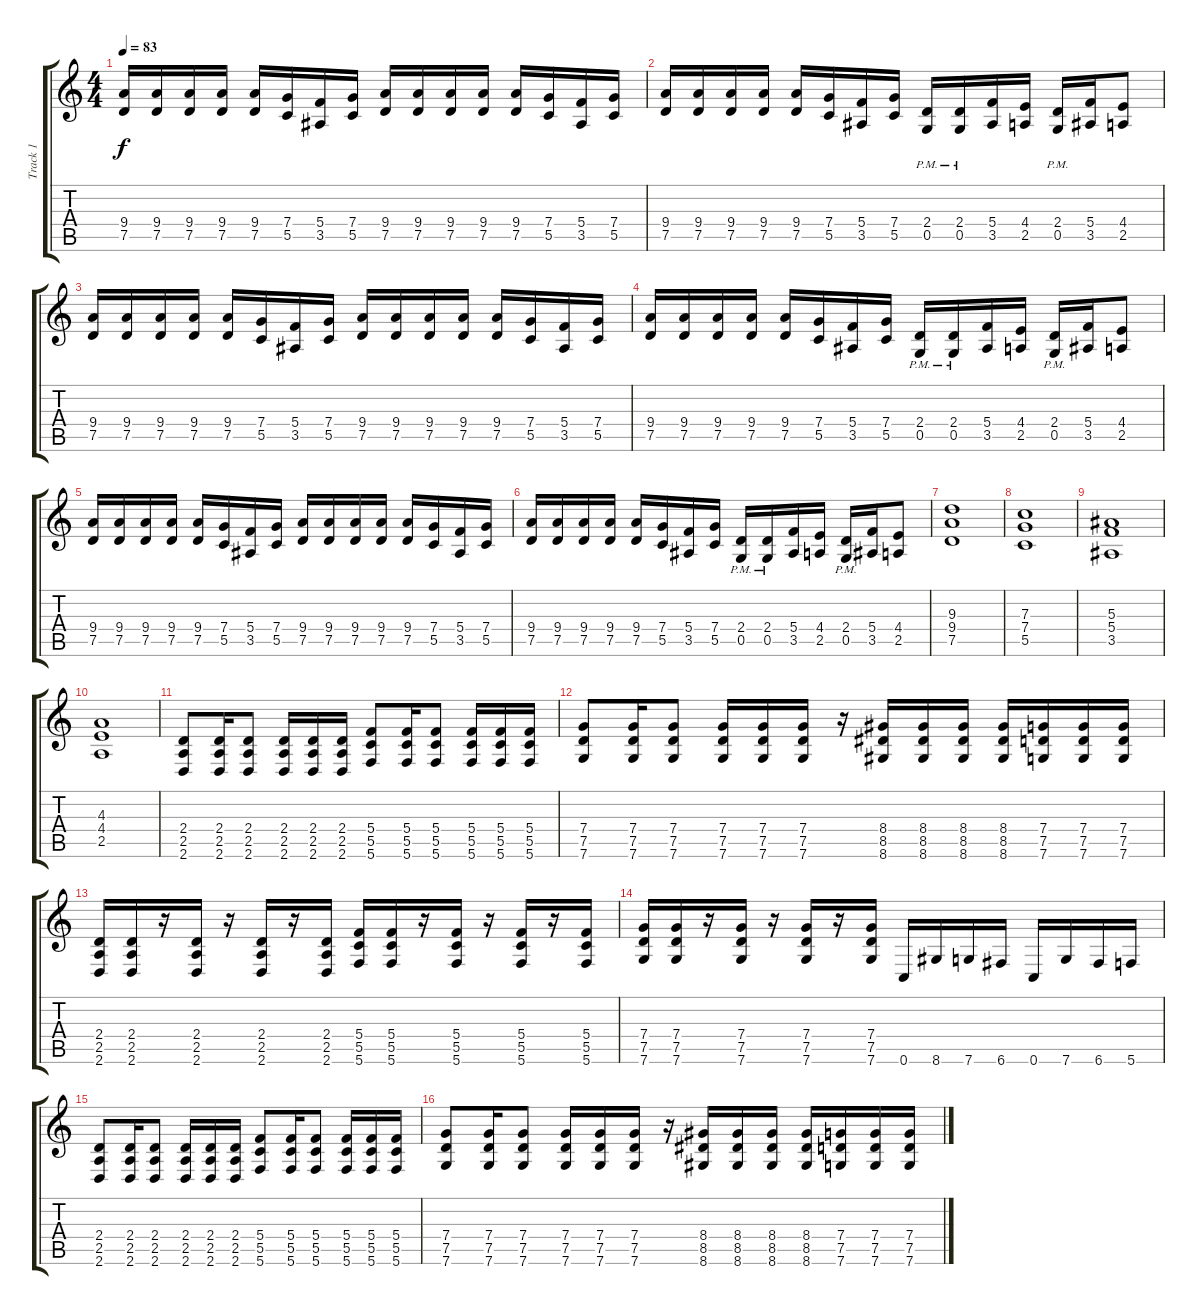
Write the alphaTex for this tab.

\track ("Track 1" "Track 1") {instrument distortionguitar}
\staff {score tabs}
\tuning (D4 A3 F3 C3 G2 C2) {hide}
\ts (4 4)
\tempo 83
\clef g2
\ks c
(9.4 7.5).16{dy f} (9.4 7.5).16 (9.4 7.5).16 (9.4 7.5).16 (9.4 7.5).16 (7.4 5.5).16 (5.4 3.5).16 (7.4 5.5).16 (9.4 7.5).16 (9.4 7.5).16 (9.4 7.5).16 (9.4 7.5).16 (9.4 7.5).16 (7.4 5.5).16 (5.4 3.5).16 (7.4 5.5).16 |
(9.4 7.5).16 (9.4 7.5).16 (9.4 7.5).16 (9.4 7.5).16 (9.4 7.5).16 (7.4 5.5).16 (5.4 3.5).16 (7.4 5.5).16 (2.4{pm} 0.5{pm}).16 (2.4{pm} 0.5{pm}).16 (5.4 3.5).16 (4.4 2.5).16 (2.4{pm} 0.5{pm}).16 (5.4 3.5).16 (4.4 2.5).8 |
(9.4 7.5).16 (9.4 7.5).16 (9.4 7.5).16 (9.4 7.5).16 (9.4 7.5).16 (7.4 5.5).16 (5.4 3.5).16 (7.4 5.5).16 (9.4 7.5).16 (9.4 7.5).16 (9.4 7.5).16 (9.4 7.5).16 (9.4 7.5).16 (7.4 5.5).16 (5.4 3.5).16 (7.4 5.5).16 |
(9.4 7.5).16 (9.4 7.5).16 (9.4 7.5).16 (9.4 7.5).16 (9.4 7.5).16 (7.4 5.5).16 (5.4 3.5).16 (7.4 5.5).16 (2.4{pm} 0.5{pm}).16 (2.4{pm} 0.5{pm}).16 (5.4 3.5).16 (4.4 2.5).16 (2.4{pm} 0.5{pm}).16 (5.4 3.5).16 (4.4 2.5).8 |
(9.4 7.5).16 (9.4 7.5).16 (9.4 7.5).16 (9.4 7.5).16 (9.4 7.5).16 (7.4 5.5).16 (5.4 3.5).16 (7.4 5.5).16 (9.4 7.5).16 (9.4 7.5).16 (9.4 7.5).16 (9.4 7.5).16 (9.4 7.5).16 (7.4 5.5).16 (5.4 3.5).16 (7.4 5.5).16 |
(9.4 7.5).16 (9.4 7.5).16 (9.4 7.5).16 (9.4 7.5).16 (9.4 7.5).16 (7.4 5.5).16 (5.4 3.5).16 (7.4 5.5).16 (2.4{pm} 0.5{pm}).16 (2.4{pm} 0.5{pm}).16 (5.4 3.5).16 (4.4 2.5).16 (2.4{pm} 0.5{pm}).16 (5.4 3.5).16 (4.4 2.5).8 |
(9.3 9.4 7.5).1 |
(7.3 7.4 5.5).1 |
(5.3 5.4 3.5).1 |
(4.3 4.4 2.5).1 |
(2.4 2.5 2.6).8 (2.4 2.5 2.6).16 (2.4 2.5 2.6).8 (2.4 2.5 2.6).16 (2.4 2.5 2.6).16 (2.4 2.5 2.6).16 (5.4 5.5 5.6).8 (5.4 5.5 5.6).16 (5.4 5.5 5.6).8 (5.4 5.5 5.6).16 (5.4 5.5 5.6).16 (5.4 5.5 5.6).16 |
(7.4 7.5 7.6).8 (7.4 7.5 7.6).16 (7.4 7.5 7.6).8 (7.4 7.5 7.6).16 (7.4 7.5 7.6).16 (7.4 7.5 7.6).16 r.16 (8.4 8.5 8.6).16 (8.4 8.5 8.6).16 (8.4 8.5 8.6).16 (8.4 8.5 8.6).16 (7.4 7.5 7.6).16 (7.4 7.5 7.6).16 (7.4 7.5 7.6).16 |
(2.4 2.5 2.6).16 (2.4 2.5 2.6).16 r.16 (2.4 2.5 2.6).16 r.16 (2.4 2.5 2.6).16 r.16 (2.4 2.5 2.6).16 (5.4 5.5 5.6).16 (5.4 5.5 5.6).16 r.16 (5.4 5.5 5.6).16 r.16 (5.4 5.5 5.6).16 r.16 (5.4 5.5 5.6).16 |
(7.4 7.5 7.6).16 (7.4 7.5 7.6).16 r.16 (7.4 7.5 7.6).16 r.16 (7.4 7.5 7.6).16 r.16 (7.4 7.5 7.6).16 0.6.16 8.6.16 7.6.16 6.6.16 0.6.16 7.6.16 6.6.16 5.6.16 |
(2.4 2.5 2.6).8 (2.4 2.5 2.6).16 (2.4 2.5 2.6).8 (2.4 2.5 2.6).16 (2.4 2.5 2.6).16 (2.4 2.5 2.6).16 (5.4 5.5 5.6).8 (5.4 5.5 5.6).16 (5.4 5.5 5.6).8 (5.4 5.5 5.6).16 (5.4 5.5 5.6).16 (5.4 5.5 5.6).16 |
(7.4 7.5 7.6).8 (7.4 7.5 7.6).16 (7.4 7.5 7.6).8 (7.4 7.5 7.6).16 (7.4 7.5 7.6).16 (7.4 7.5 7.6).16 r.16 (8.4 8.5 8.6).16 (8.4 8.5 8.6).16 (8.4 8.5 8.6).16 (8.4 8.5 8.6).16 (7.4 7.5 7.6).16 (7.4 7.5 7.6).16 (7.4 7.5 7.6).16
